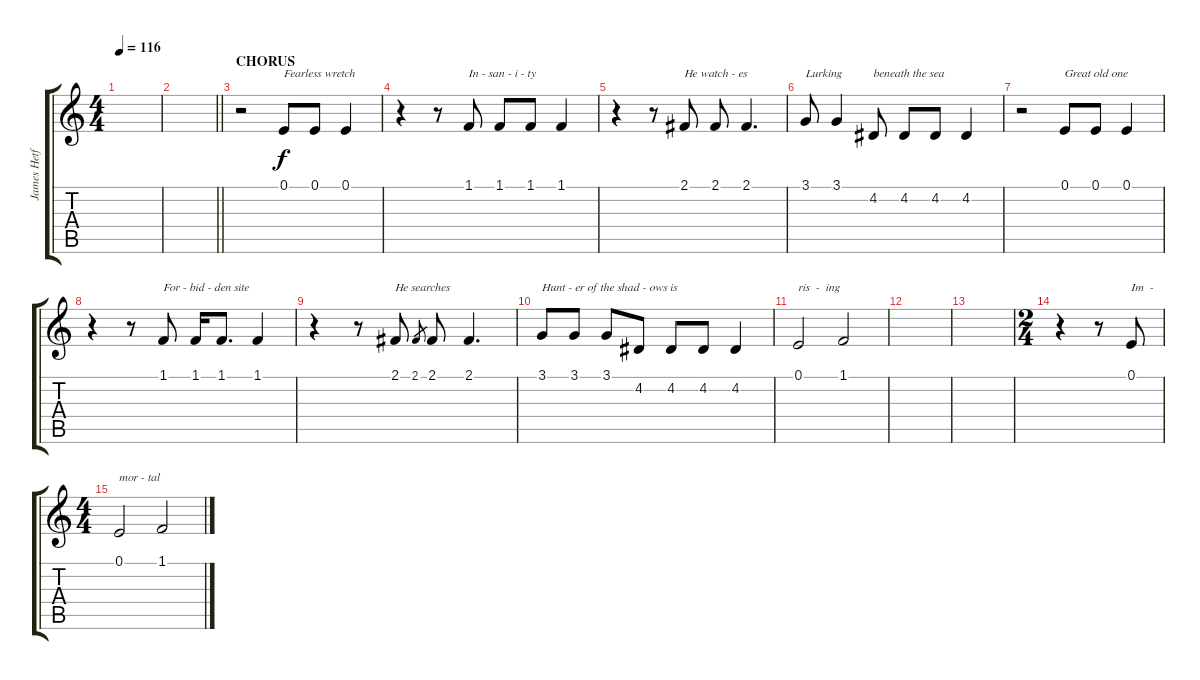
\track ("James Hetfeild (Vocals)" "James Hetf") {instrument sopranosax}
\staff {score tabs}
\tuning (E4 B3 G3 D3 A2 D2) {hide}
\ts (4 4)
\tempo 116
\clef g2
\ks c
|
\barLineRight lightlight
|
\section ("" "CHORUS")
r.2 0.1.8{txt "Fearless wretch"} 0.1.8 0.1.4 |
r.4 r.8 1.1.8{txt "In - san - i - ty"} 1.1.8 1.1.8 1.1.4 |
r.4 r.8 2.1.8{txt "He watch - es"} 2.1.8 2.1.4{d} |
3.1.8{txt "Lurking"} 3.1.4 4.2.8{txt "beneath the sea"} 4.2.8 4.2.8 4.2.4 |
r.2 0.1.8{txt "Great old one"} 0.1.8 0.1.4 |
r.4 r.8 1.1.8{txt "For - bid - den site"} 1.1.16 1.1.8{d} 1.1.4 |
r.4 r.8 2.1.8{txt "He searches"} 2.1.8{gr} 2.1.8 2.1.4{d} |
3.1.8{txt "Hunt - er of the shad - ows is"} 3.1.8 3.1.8 4.2.8 4.2.8 4.2.8 4.2.4 |
0.1.2{txt "ris  -  ing"} 1.1.2 |
|
|
\ts (2 4)
r.4 r.8 0.1.8{txt "Im  -"} |
\ts (4 4)
0.1.2{txt "mor - tal"} 1.1.2
